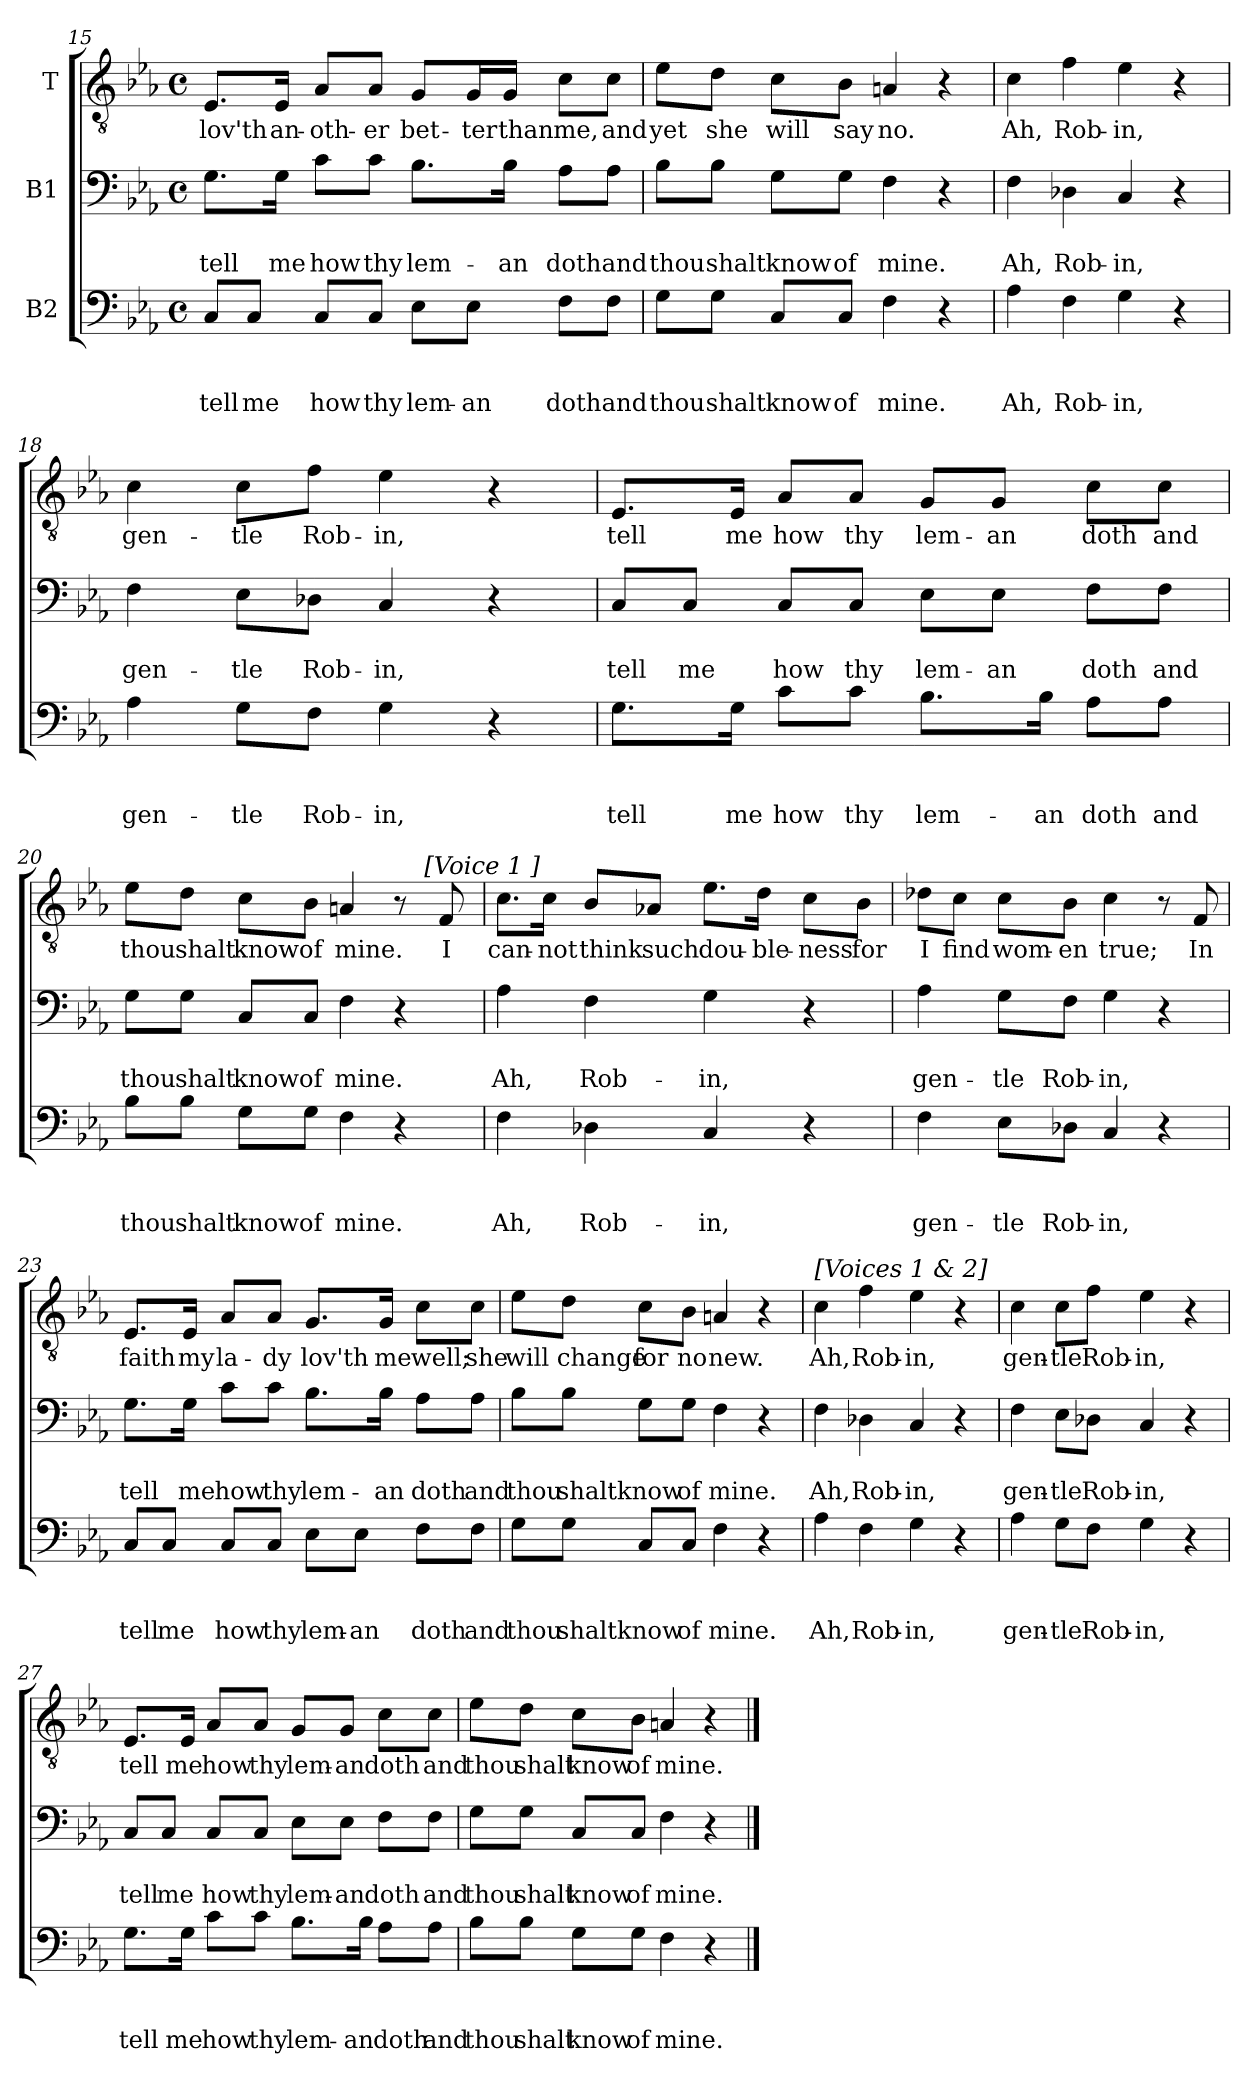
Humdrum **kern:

**kern	**text	**text	**text	**kern	**text	**text	**kern	**text
*part3	*part3	*part3	*part3	*part2	*part2	*part2	*part1	*part1
*staff3	*staff3	*staff3	*staff3	*staff2	*staff2	*staff2	*staff1	*staff1
*I"B2	*	*	*	*I"B1	*	*	*I"T	*
*clefF4	*	*	*	*clefF4	*	*	*clefGv2	*
*k[b-e-a-]	*	*	*	*k[b-e-a-]	*	*	*k[b-e-a-]	*
*E-:	*	*	*	*E-:	*	*	*E-:	*
*M4/4	*	*	*	*M4/4	*	*	*M4/4	*
*met(c)	*	*	*	*met(c)	*	*	*met(c)	*
=15	=15	=15	=15	=15	=15	=15	=15	=15
!	!	!	!LO:LY:b	!	!	!LO:LY:b	!	!LO:LY:b
8C/L	.	.	tell	8.G\L	.	tell	8.E-/L	lov'th
!	!	!	!LO:LY:b	!	!	!	!	!
8C/J	.	.	me	.	.	.	.	.
!	!	!	!	!	!	!LO:LY:b	!	!LO:LY:b
.	.	.	.	16G\Jk	.	me	16E-/Jk	an-
!	!	!	!LO:LY:b	!	!	!LO:LY:b	!	!LO:LY:b
8C/L	.	.	how	8c\L	.	how	8A-/L	-oth-
!	!	!	!LO:LY:b	!	!	!LO:LY:b	!	!LO:LY:b
8C/J	.	.	thy	8c\J	.	thy	8A-/J	-er
!	!	!	!LO:LY:b	!	!	!LO:LY:b	!	!LO:LY:b
8E-\L	.	.	lem-	8.B-\L	.	lem-	8G/L	bet-
!	!	!	!LO:LY:b:rj	!	!	!	!	!LO:LY:b:rj
8E-\J	.	.	-an	.	.	.	16G/L	-ter
!	!	!	!	!	!	!LO:LY:b	!	!LO:LY:b
.	.	.	.	16B-\Jk	.	-an	16G/JJ	than
!	!	!	!LO:LY:b	!	!	!LO:LY:b	!	!LO:LY:b
8F\L	.	.	doth	8A-\L	.	doth	8c\L	me,
!	!	!	!LO:LY:b	!	!	!LO:LY:b	!	!LO:LY:b
8F\J	.	.	and	8A-\J	.	and	8c\J	and
=16	=16	=16	=16	=16	=16	=16	=16	=16
!	!	!	!LO:LY:b	!	!	!LO:LY:b	!	!LO:LY:b
8G\L	.	.	thou	8B-\L	.	thou	8e-\L	yet
!	!	!	!LO:LY:b	!	!	!LO:LY:b	!	!LO:LY:b
8G\J	.	.	shalt	8B-\J	.	shalt	8d\J	she
!	!	!	!LO:LY:b	!	!	!LO:LY:b	!	!LO:LY:b
8C/L	.	.	know	8G\L	.	know	8c\L	will
!	!	!	!LO:LY:b	!	!	!LO:LY:b	!	!LO:LY:b
8C/J	.	.	of	8G\J	.	of	8B-\J	say
!	!	!	!LO:LY:b	!	!	!LO:LY:b	!	!LO:LY:b
4F\	.	.	mine.	4F\	.	mine.	4An/	no.
4r	.	.	.	4r	.	.	4r	.
=17	=17	=17	=17	=17	=17	=17	=17	=17
!	!	!	!LO:LY:b	!	!	!LO:LY:b	!	!LO:LY:b
4A-\	.	.	Ah,	4F\	.	Ah,	4c\	Ah,
!	!	!	!LO:LY:b	!	!	!LO:LY:b	!	!LO:LY:b
4F\	.	.	Rob-	4D-X\	.	Rob-	4f\	Rob-
!	!	!	!LO:LY:b	!	!	!LO:LY:b	!	!LO:LY:b
4G\	.	.	-in,	4C/	.	-in,	4e-\	-in,
4r	.	.	.	4r	.	.	4r	.
!!LO:LB:g=z
=18	=18	=18	=18	=18	=18	=18	=18	=18
!	!	!	!LO:LY:b	!	!	!LO:LY:b	!	!LO:LY:b
4A-\	.	.	gen-	4F\	.	gen-	4c\	gen-
!	!	!	!LO:LY:b:rj	!	!	!LO:LY:b:rj	!	!LO:LY:b:rj
8G\L	.	.	-tle	8E-\L	.	-tle	8c\L	-tle
!	!	!	!LO:LY:b	!	!	!LO:LY:b	!	!LO:LY:b
8F\J	.	.	Rob-	8D-X\J	.	Rob-	8f\J	Rob-
!	!	!	!LO:LY:b	!	!	!LO:LY:b	!	!LO:LY:b
4G\	.	.	-in,	4C/	.	-in,	4e-\	-in,
4r	.	.	.	4r	.	.	4r	.
=19	=19	=19	=19	=19	=19	=19	=19	=19
!	!	!	!LO:LY:b	!	!	!LO:LY:b	!	!LO:LY:b
8.G\L	.	.	tell	8C/L	.	tell	8.E-/L	tell
!	!	!	!	!	!	!LO:LY:b	!	!
.	.	.	.	8C/J	.	me	.	.
!	!	!	!LO:LY:b	!	!	!	!	!LO:LY:b
16G\Jk	.	.	me	.	.	.	16E-/Jk	me
!	!	!	!LO:LY:b	!	!	!LO:LY:b	!	!LO:LY:b
8c\L	.	.	how	8C/L	.	how	8A-/L	how
!	!	!	!LO:LY:b	!	!	!LO:LY:b	!	!LO:LY:b
8c\J	.	.	thy	8C/J	.	thy	8A-/J	thy
!	!	!	!LO:LY:b	!	!	!LO:LY:b	!	!LO:LY:b
8.B-\L	.	.	lem-	8E-\L	.	lem-	8G/L	lem-
!	!	!	!	!	!	!LO:LY:b:rj	!	!LO:LY:b:rj
.	.	.	.	8E-\J	.	-an	8G/J	-an
!	!	!	!LO:LY:b	!	!	!	!	!
16B-\Jk	.	.	-an	.	.	.	.	.
!	!	!	!LO:LY:b	!	!	!LO:LY:b	!	!LO:LY:b
8A-\L	.	.	doth	8F\L	.	doth	8c\L	doth
!	!	!	!LO:LY:b	!	!	!LO:LY:b	!	!LO:LY:b
8A-\J	.	.	and	8F\J	.	and	8c\J	and
=20	=20	=20	=20	=20	=20	=20	=20	=20
!	!	!	!LO:LY:b	!	!	!LO:LY:b	!	!LO:LY:b
*	*	*	*	*	*	*	*^	*
8B-\L	.	.	thou	8G\L	.	thou	8e-\L	2ryy	thou
!	!	!	!LO:LY:b	!	!	!LO:LY:b	!	!	!LO:LY:b
8B-\J	.	.	shalt	8G\J	.	shalt	8d\J	.	shalt
!	!	!	!LO:LY:b	!	!	!LO:LY:b	!	!	!LO:LY:b
8G\L	.	.	know	8C/L	.	know	8c\L	.	know
!	!	!	!LO:LY:b	!	!	!LO:LY:b	!	!	!LO:LY:b
8G\J	.	.	of	8C/J	.	of	8B-\J	.	of
!	!	!	!LO:LY:b	!	!	!LO:LY:b	!	!	!LO:LY:b
4F\	.	.	mine.	4F\	.	mine.	4An/	4ryy	mine.
4r	.	.	.	4r	.	.	8r	16.ryy	.
!	!	!	!	!	!	!	!	!LO:TX:a:t=[Voice 1 ]	!
.	.	.	.	.	.	.	.	8ryy	.
!	!	!	!	!	!	!	!	!	!LO:LY:b
.	.	.	.	.	.	.	8F/	.	I
.	.	.	.	.	.	.	.	32ryy	.
=21	=21	=21	=21	=21	=21	=21	=21	=21	=21
!	!	!	!LO:LY:b	!	!	!LO:LY:b	!	!	!LO:LY:b
*	*	*	*	*	*	*	*v	*v	*
4F\	.	.	Ah,	4A-\	.	Ah,	8.c\L	can-
!	!	!	!	!	!	!	!	!LO:LY:b:rj
.	.	.	.	.	.	.	16c\Jk	-not
!	!	!	!LO:LY:b	!	!	!LO:LY:b	!	!LO:LY:b
4D-X\	.	.	Rob-	4F\	.	Rob-	8B-/L	think
!	!	!	!	!	!	!	!	!LO:LY:b
.	.	.	.	.	.	.	8A-X/J	such
!	!	!	!LO:LY:b	!	!	!LO:LY:b	!	!LO:LY:b
4C/	.	.	-in,	4G\	.	-in,	8.e-\L	dou-
!	!	!	!	!	!	!	!	!LO:LY:b
.	.	.	.	.	.	.	16d\Jk	-ble-
!	!	!	!	!	!	!	!	!LO:LY:b:rj
4r	.	.	.	4r	.	.	8c\L	-ness
!	!	!	!	!	!	!	!	!LO:LY:b
.	.	.	.	.	.	.	8B-\J	for
!!LO:LB:g=z
=22	=22	=22	=22	=22	=22	=22	=22	=22
!	!	!	!LO:LY:b	!	!	!LO:LY:b	!	!LO:LY:b
4F\	.	.	gen-	4A-\	.	gen-	8d-X\L	I
!	!	!	!	!	!	!	!	!LO:LY:b
.	.	.	.	.	.	.	8c\J	find
!	!	!	!LO:LY:b	!	!	!LO:LY:b	!	!LO:LY:b
8E-\L	.	.	-tle	8G\L	.	-tle	8c\L	wom-
!	!	!	!LO:LY:b	!	!	!LO:LY:b	!	!LO:LY:b
8D-X\J	.	.	Rob-	8F\J	.	Rob-	8B-\J	-en
!	!	!	!LO:LY:b	!	!	!LO:LY:b	!	!LO:LY:b
4C/	.	.	-in,	4G\	.	-in,	4c\	true;
4r	.	.	.	4r	.	.	8r	.
!	!	!	!	!	!	!	!	!LO:LY:b
.	.	.	.	.	.	.	8F/	In
=23	=23	=23	=23	=23	=23	=23	=23	=23
!	!	!	!LO:LY:b	!	!	!LO:LY:b	!	!LO:LY:b
8C/L	.	.	tell	8.G\L	.	tell	8.E-/L	faith
!	!	!	!LO:LY:b	!	!	!	!	!
8C/J	.	.	me	.	.	.	.	.
!	!	!	!	!	!	!LO:LY:b	!	!LO:LY:b
.	.	.	.	16G\Jk	.	me	16E-/Jk	my
!	!	!	!LO:LY:b	!	!	!LO:LY:b	!	!LO:LY:b
8C/L	.	.	how	8c\L	.	how	8A-/L	la-
!	!	!	!LO:LY:b	!	!	!LO:LY:b	!	!LO:LY:b
8C/J	.	.	thy	8c\J	.	thy	8A-/J	-dy
!	!	!	!LO:LY:b	!	!	!LO:LY:b	!	!LO:LY:b
8E-\L	.	.	lem-	8.B-\L	.	lem-	8.G/L	lov'th
!	!	!	!LO:LY:b	!	!	!	!	!
8E-\J	.	.	-an	.	.	.	.	.
!	!	!	!	!	!	!LO:LY:b	!	!LO:LY:b
.	.	.	.	16B-\Jk	.	-an	16G/Jk	me
!	!	!	!LO:LY:b	!	!	!LO:LY:b	!	!LO:LY:b
8F\L	.	.	doth	8A-\L	.	doth	8c\L	well;
!	!	!	!LO:LY:b	!	!	!LO:LY:b	!	!LO:LY:b
8F\J	.	.	and	8A-\J	.	and	8c\J	she
=24	=24	=24	=24	=24	=24	=24	=24	=24
!	!	!	!LO:LY:b	!	!	!LO:LY:b	!	!LO:LY:b
8G\L	.	.	thou	8B-\L	.	thou	8e-\L	will
!	!	!	!LO:LY:b	!	!	!LO:LY:b	!	!LO:LY:b
8G\J	.	.	shalt	8B-\J	.	shalt	8d\J	change
!	!	!	!LO:LY:b	!	!	!LO:LY:b	!	!LO:LY:b
8C/L	.	.	know	8G\L	.	know	8c\L	for
!	!	!	!LO:LY:b	!	!	!LO:LY:b	!	!LO:LY:b
8C/J	.	.	of	8G\J	.	of	8B-\J	no
!	!	!	!LO:LY:b	!	!	!LO:LY:b	!	!LO:LY:b
4F\	.	.	mine.	4F\	.	mine.	4An/	new.
4r	.	.	.	4r	.	.	4r	.
!!LO:LB:g=z
=25	=25	=25	=25	=25	=25	=25	=25	=25
!	!	!	!	!	!	!	!LO:TX:a:t=[Voices 1 & 2]	!
!	!	!	!LO:LY:b	!	!	!LO:LY:b	!	!LO:LY:b
4A-\	.	.	Ah,	4F\	.	Ah,	4c\	Ah,
!	!	!	!LO:LY:b	!	!	!LO:LY:b	!	!LO:LY:b
4F\	.	.	Rob-	4D-X\	.	Rob-	4f\	Rob-
!	!	!	!LO:LY:b	!	!	!LO:LY:b	!	!LO:LY:b
4G\	.	.	-in,	4C/	.	-in,	4e-\	-in,
4r	.	.	.	4r	.	.	4r	.
=26	=26	=26	=26	=26	=26	=26	=26	=26
!	!	!	!LO:LY:b	!	!	!LO:LY:b	!	!LO:LY:b
4A-\	.	.	gen-	4F\	.	gen-	4c\	gen-
!	!	!	!LO:LY:b	!	!	!LO:LY:b	!	!LO:LY:b
8G\L	.	.	-tle	8E-\L	.	-tle	8c\L	-tle
!	!	!	!LO:LY:b	!	!	!LO:LY:b	!	!LO:LY:b
8F\J	.	.	Rob-	8D-X\J	.	Rob-	8f\J	Rob-
!	!	!	!LO:LY:b	!	!	!LO:LY:b	!	!LO:LY:b
4G\	.	.	-in,	4C/	.	-in,	4e-\	-in,
4r	.	.	.	4r	.	.	4r	.
=27	=27	=27	=27	=27	=27	=27	=27	=27
!	!	!	!LO:LY:b	!	!	!LO:LY:b	!	!LO:LY:b
8.G\L	.	.	tell	8C/L	.	tell	8.E-/L	tell
!	!	!	!	!	!	!LO:LY:b	!	!
.	.	.	.	8C/J	.	me	.	.
!	!	!	!LO:LY:b	!	!	!	!	!LO:LY:b
16G\Jk	.	.	me	.	.	.	16E-/Jk	me
!	!	!	!LO:LY:b	!	!	!LO:LY:b	!	!LO:LY:b
8c\L	.	.	how	8C/L	.	how	8A-/L	how
!	!	!	!LO:LY:b	!	!	!LO:LY:b	!	!LO:LY:b
8c\J	.	.	thy	8C/J	.	thy	8A-/J	thy
!	!	!	!LO:LY:b	!	!	!LO:LY:b	!	!LO:LY:b
8.B-\L	.	.	lem-	8E-\L	.	lem-	8G/L	lem-
!	!	!	!	!	!	!LO:LY:b:rj	!	!LO:LY:b:rj
.	.	.	.	8E-\J	.	-an	8G/J	-an
!	!	!	!LO:LY:b	!	!	!	!	!
16B-\Jk	.	.	-an	.	.	.	.	.
!	!	!	!LO:LY:b	!	!	!LO:LY:b	!	!LO:LY:b
8A-\L	.	.	doth	8F\L	.	doth	8c\L	doth
!	!	!	!LO:LY:b	!	!	!LO:LY:b	!	!LO:LY:b
8A-\J	.	.	and	8F\J	.	and	8c\J	and
=28	=28	=28	=28	=28	=28	=28	=28	=28
!	!	!	!LO:LY:b	!	!	!LO:LY:b	!	!LO:LY:b
8B-\L	.	.	thou	8G\L	.	thou	8e-\L	thou
!	!	!	!LO:LY:b	!	!	!LO:LY:b	!	!LO:LY:b
8B-\J	.	.	shalt	8G\J	.	shalt	8d\J	shalt
!	!	!	!LO:LY:b	!	!	!LO:LY:b	!	!LO:LY:b
8G\L	.	.	know	8C/L	.	know	8c\L	know
!	!	!	!LO:LY:b	!	!	!LO:LY:b	!	!LO:LY:b
8G\J	.	.	of	8C/J	.	of	8B-\J	of
!	!	!	!LO:LY:b	!	!	!LO:LY:b	!	!LO:LY:b
4F\	.	.	mine.	4F\	.	mine.	4An/	mine.
4r	.	.	.	4r	.	.	4r	.
==	==	==	==	==	==	==	==	==
*-	*-	*-	*-	*-	*-	*-	*-	*-
